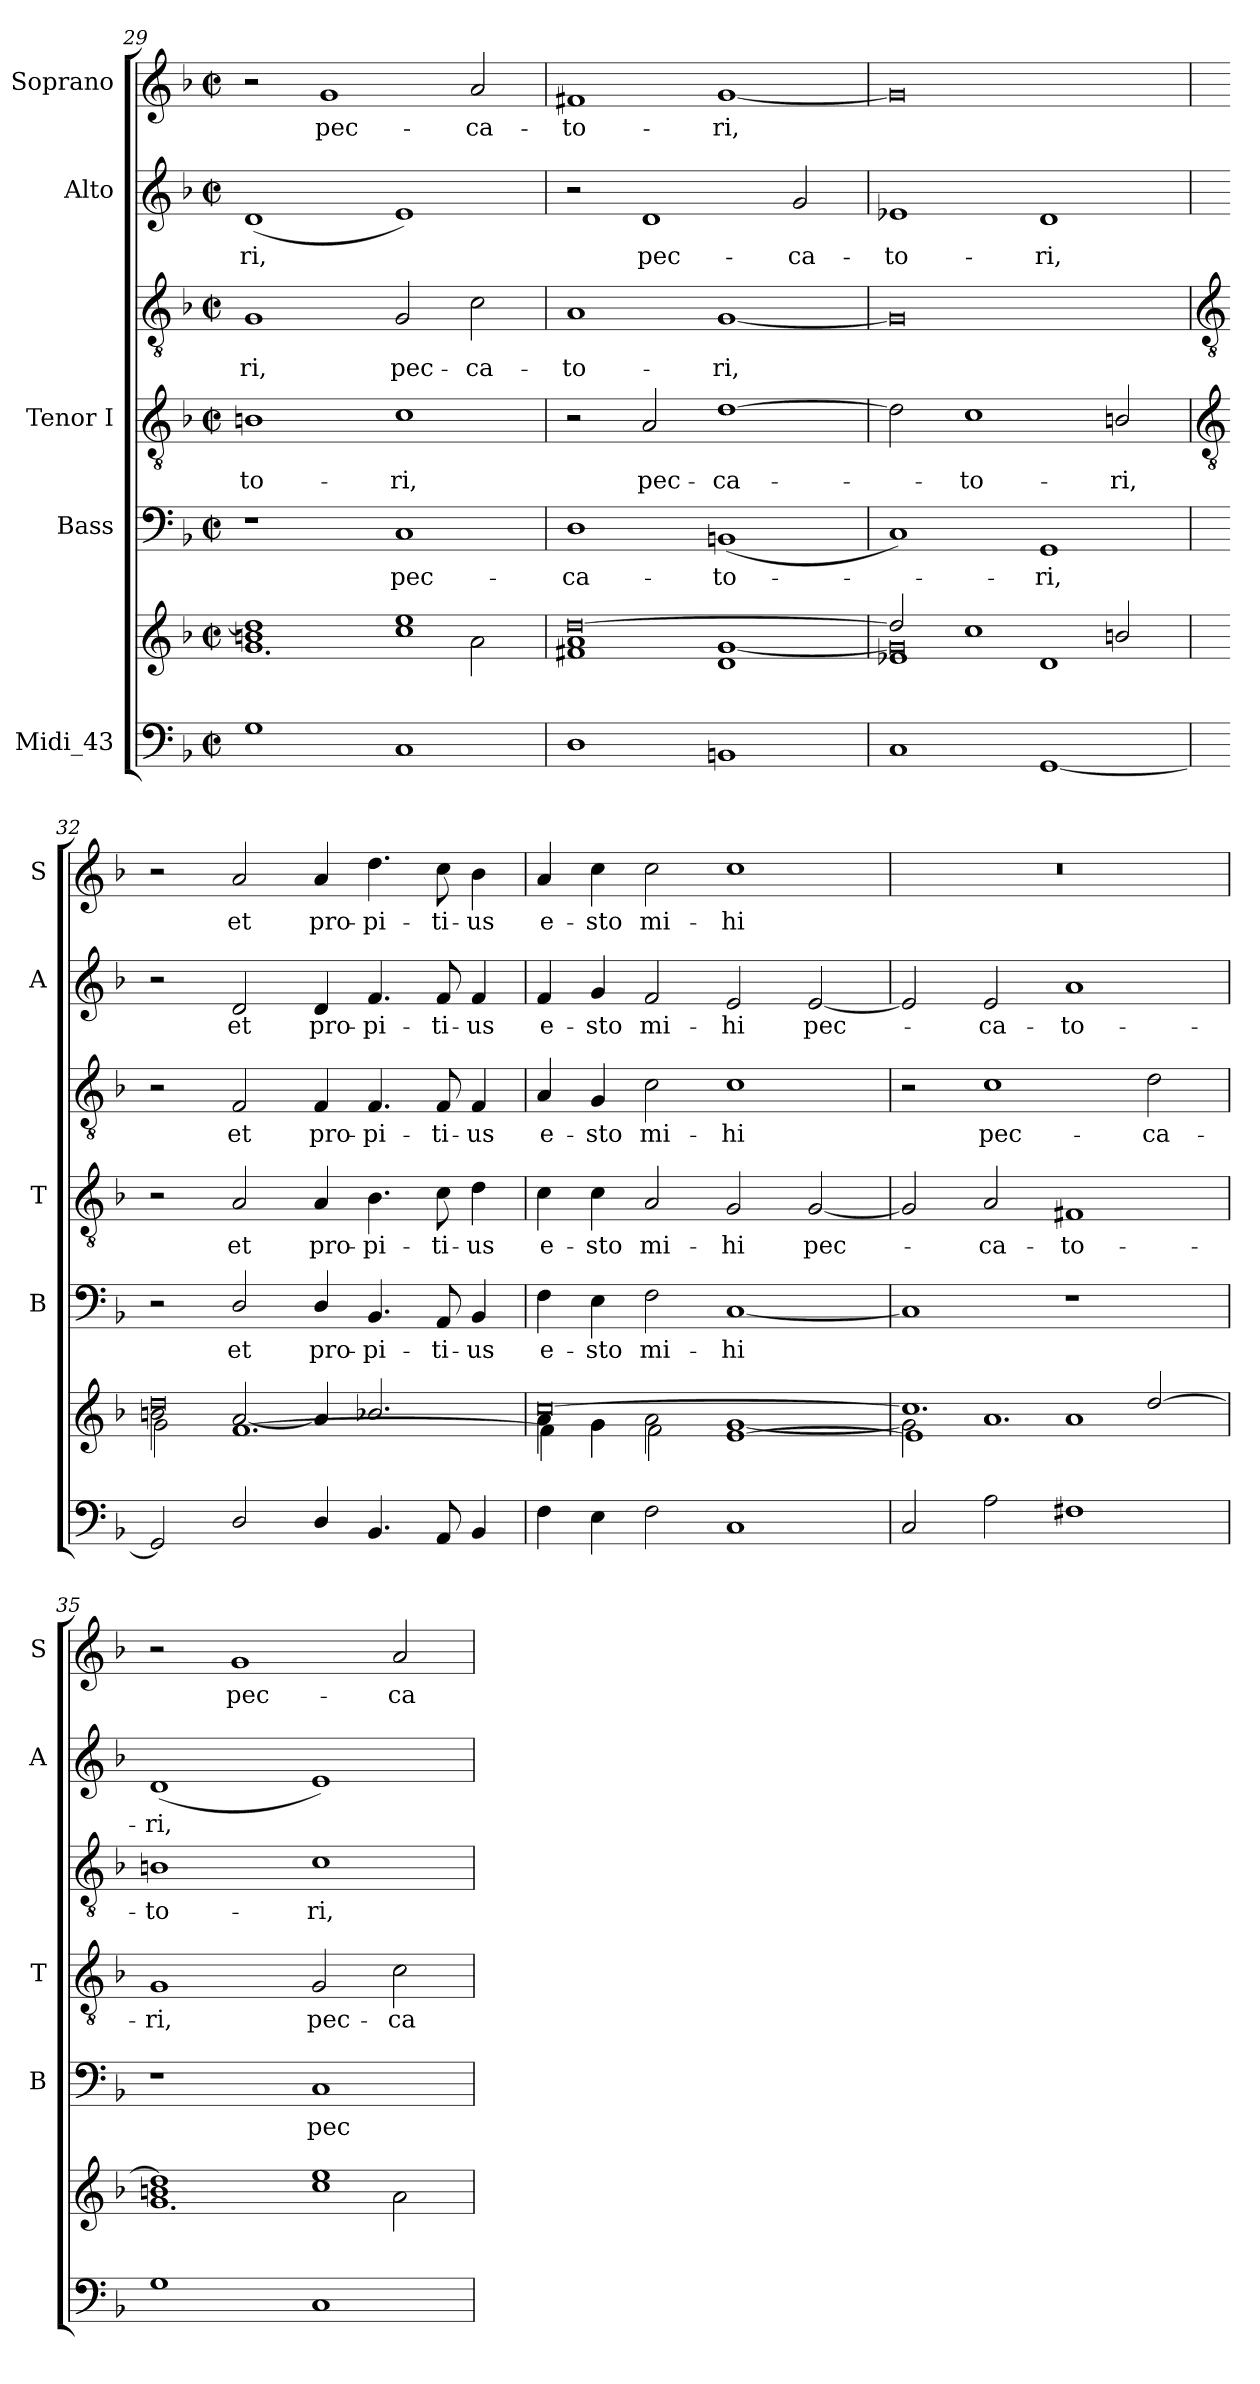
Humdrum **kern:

**kern	**kern	**kern	**text	**kern	**text	**kern	**text	**kern	**text	**kern	**text
*part5	*part5	*part4	*part4	*part3	*part3	*part3	*part3	*part2	*part2	*part1	*part1
*staff7	*staff6	*staff5	*staff5	*staff4	*staff4	*staff3	*staff3	*staff2	*staff2	*staff1	*staff1
*I"Midi_43	*	*I"Bass	*	*I"Tenor I	*	*	*	*I"Alto	*	*I"Soprano	*
*	*	*I'B	*	*I'T	*	*	*	*I'A	*	*I'S	*
*clefF4	*clefG2	*clefF4	*	*clefGv2	*	*clefGv2	*	*clefG2	*	*clefG2	*
*k[b-]	*k[b-]	*k[b-]	*	*k[b-]	*	*k[b-]	*	*k[b-]	*	*k[b-]	*
*F:	*F:	*F:	*	*F:	*	*F:	*	*F:	*	*F:	*
*M4/2	*M4/2	*M4/2	*	*M4/2	*	*M4/2	*	*M4/2	*	*M4/2	*
*met(c|)	*met(c|)	*met(c|)	*	*met(c|)	*	*met(c|)	*	*met(c|)	*	*met(c|)	*
=29	=29	=29	=29	=29	=29	=29	=29	=29	=29	=29	=29
*	*^	*	*	*	*	*	*	*	*	*	*
*	*	*^	*	*	*	*	*	*	*	*	*	*
!	!	!	!	!	!	!	!LO:LY:b	!	!LO:LY:b	!	!LO:LY:b	!	!
1G	1dd/]	1bn\	1.g\	1r	.	1Bn	-to-	1G	-ri,	(<1d	-ri,	2r	.
!	!	!	!	!	!	!	!	!	!	!	!	!	!LO:LY:b
.	.	.	.	.	.	.	.	.	.	.	.	1g	pec-
!	!	!	!	!	!LO:LY:b	!	!LO:LY:b	!	!LO:LY:b	!	!	!	!
1C	1ee/	1cc\	.	1C	pec-	1c	-ri,	2G	pec-	1e)	.	.	.
!	!	!	!	!	!	!	!	!	!LO:LY:b	!	!	!	!LO:LY:b
.	.	.	2a\	.	.	.	.	2c	-ca-	.	.	2a	-ca-
=30	=30	=30	=30	=30	=30	=30	=30	=30	=30	=30	=30	=30	=30
!	!	!	!	!	!LO:LY:b	!	!	!	!LO:LY:b	!	!	!	!LO:LY:b
1D	[0dd/	1a\	1f#X\	1D	-ca-	2r	.	1A	to-	2r	.	1f#X	-to-
!	!	!	!	!	!	!	!LO:LY:b	!	!	!	!LO:LY:b	!	!
.	.	.	.	.	.	2A	pec-	.	.	1d	pec-	.	.
!	!	!	!	!	!LO:LY:b	!	!LO:LY:b	!	!LO:LY:b	!	!	!	!LO:LY:b
1BBn	.	[1g\	1d\	(<1BBn	-to-	[1d	-ca-	[1G	-ri,	.	.	[1g	-ri,
!	!	!	!	!	!	!	!	!	!	!	!LO:LY:b	!	!
.	.	.	.	.	.	.	.	.	.	2g	-ca-	.	.
=31	=31	=31	=31	=31	=31	=31	=31	=31	=31	=31	=31	=31	=31
!	!	!	!	!	!	!	!	!	!	!	!LO:LY:b	!	!
1C	2dd/]	0g\]	1e-X\	1C)	.	2d]	.	0G]	.	1e-X	-to-	0g]	.
!	!	!	!	!	!	!	!LO:LY:b	!	!	!	!	!	!
.	1cc/	.	.	.	.	1c	to-	.	.	.	.	.	.
!	!	!	!	!	!LO:LY:b	!	!	!	!	!	!LO:LY:b	!	!
[1GG	.	.	1d\	1GG	ri,	.	.	.	.	1d	-ri,	.	.
!	!	!	!	!	!	!	!LO:LY:b	!	!	!	!	!	!
.	2bn/	.	.	.	.	2Bn/	-ri,	.	.	.	.	.	.
!!LO:LB:g=z
=32	=32	=32	=32	=32	=32	=32	=32	=32	=32	=32	=32	=32	=32
*	*	*	*	*	*	*clefGv2	*	*clefGv2	*	*	*	*	*
2GG]	0dd/	2bn\	2g\	2r	.	2r	.	2r	.	2r	.	2r	.
!	!	!	!	!	!LO:LY:b	!	!LO:LY:b	!	!LO:LY:b	!	!LO:LY:b	!	!LO:LY:b
2D/	.	[2a/	[1.f\	2D/	et	2A	et	2F	et	2d	et	2a	et
!	!	!	!	!	!LO:LY:b	!	!LO:LY:b	!	!LO:LY:b	!	!LO:LY:b	!	!LO:LY:b
4D/	.	4a/]	.	4D/	pro-	4A	pro-	4F	pro-	4d	pro-	4a	pro-
!	!	!	!	!	!LO:LY:b	!	!LO:LY:b	!	!LO:LY:b	!	!LO:LY:b	!	!LO:LY:b
4.BB-	.	2.b-X/	.	4.BB-	-pi-	4.B-	-pi-	4.F	-pi-	4.f	-pi-	4.dd	-pi-
!	!	!	!	!	!LO:LY:b	!	!LO:LY:b	!	!LO:LY:b	!	!LO:LY:b	!	!LO:LY:b
8AA	.	.	.	8AA	-ti-	8c	-ti-	8F	-ti-	8f	-ti-	8cc	-ti-
!	!	!	!	!	!LO:LY:b	!	!LO:LY:b	!	!LO:LY:b	!	!LO:LY:b	!	!LO:LY:b
4BB-	.	.	.	4BB-	-us	4d	-us	4F	-us	4f	-us	4b-	-us
=33	=33	=33	=33	=33	=33	=33	=33	=33	=33	=33	=33	=33	=33
!	!	!	!	!	!LO:LY:b	!	!LO:LY:b	!	!LO:LY:b	!	!LO:LY:b	!	!LO:LY:b
4F	[0cc/	4a\	4f\]	4F	e-	4c	e-	4A	e-	4f	e-	4a	e-
!	!	!	!	!	!LO:LY:b	!	!LO:LY:b	!	!LO:LY:b	!	!LO:LY:b	!	!LO:LY:b
4E	.	4g\	4g\	4E	-sto	4c	-sto	4G	-sto	4g	-sto	4cc	-sto
!	!	!	!	!	!LO:LY:b	!	!LO:LY:b	!	!LO:LY:b	!	!LO:LY:b	!	!LO:LY:b
2F	.	2a\	2f\	2F	mi-	2A	mi-	2c	mi-	2f	mi-	2cc	mi-
!	!	!	!	!	!LO:LY:b	!	!LO:LY:b	!	!LO:LY:b	!	!LO:LY:b	!	!LO:LY:b
1C	.	[1g\	[1e\	[1C	-hi	2G	-hi	1c	-hi	2e	-hi	1cc	-hi
!	!	!	!	!	!	!	!LO:LY:b	!	!	!	!LO:LY:b	!	!
.	.	.	.	.	.	[2G	pec-	.	.	[2e	pec-	.	.
=34	=34	=34	=34	=34	=34	=34	=34	=34	=34	=34	=34	=34	=34
2C	1.cc/]	2g\]	1e\]	1C]	.	2G]	.	2r	.	2e]	.	0r	.
!	!	!	!	!	!	!	!LO:LY:b	!	!LO:LY:b	!	!LO:LY:b	!	!
2A	.	1.a\	.	.	.	2A	-ca-	1c	pec-	2e	ca-	.	.
!	!	!	!	!	!	!	!LO:LY:b	!	!	!	!LO:LY:b	!	!
1F#X	.	.	1a\	1r	.	1F#X	-to-	.	.	1a	-to-	.	.
!	!	!	!	!	!	!	!	!	!LO:LY:b	!	!	!	!
.	[2dd/	.	.	.	.	.	.	2d	-ca-	.	.	.	.
=35	=35	=35	=35	=35	=35	=35	=35	=35	=35	=35	=35	=35	=35
!	!	!	!	!	!	!	!LO:LY:b	!	!LO:LY:b	!	!LO:LY:b	!	!
1G	1dd/]	1bn\	1.g\	1r	.	1G	ri,	1Bn	-to-	(<1d	-ri,	2r	.
!	!	!	!	!	!	!	!	!	!	!	!	!	!LO:LY:b
.	.	.	.	.	.	.	.	.	.	.	.	1g	pec-
!	!	!	!	!	!LO:LY:b	!	!LO:LY:b	!	!LO:LY:b	!	!	!	!
1C	1ee/	1cc\	.	1C	pec-	2G	pec-	1c	-ri,	1e)	.	.	.
!	!	!	!	!	!	!	!LO:LY:b	!	!	!	!	!	!LO:LY:b
.	.	.	2a\	.	.	2c	-ca-	.	.	.	.	2a	-ca-
*	*v	*v	*v	*	*	*	*	*	*	*	*	*	*
=	=	=	=	=	=	=	=	=	=	=	=
*-	*-	*-	*-	*-	*-	*-	*-	*-	*-	*-	*-
